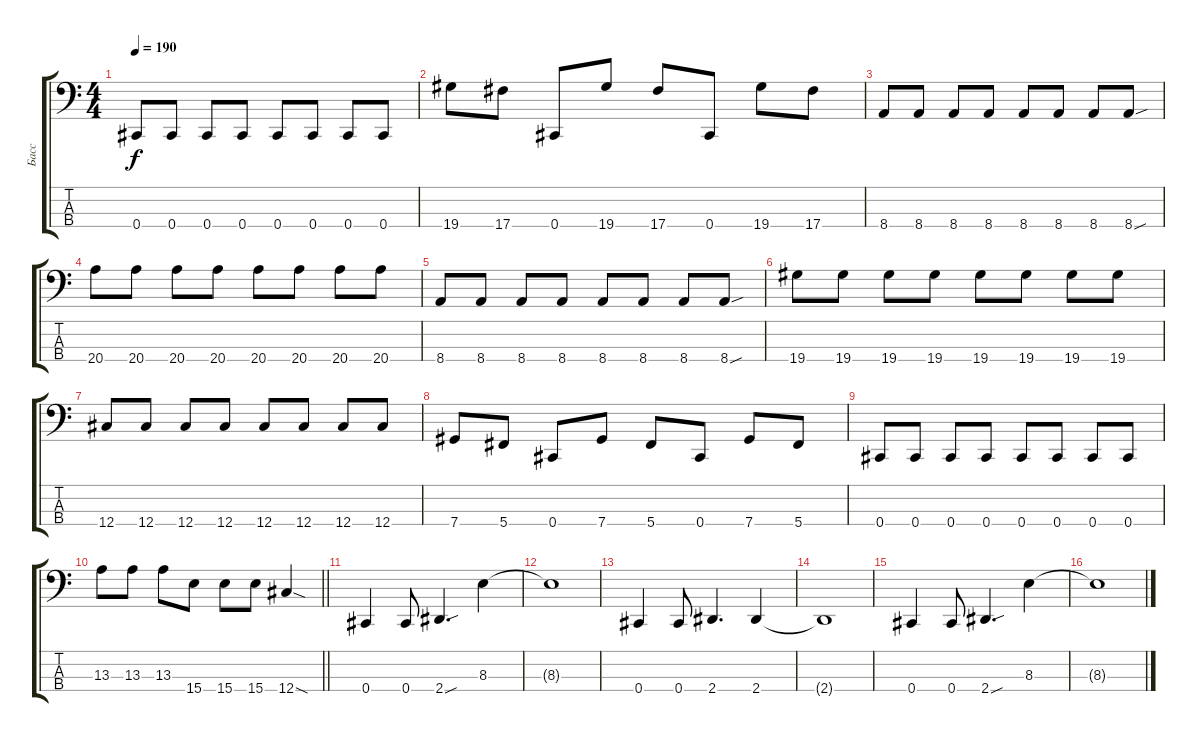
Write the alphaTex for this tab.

\track ("Басс" "Басс") {instrument electricbasspick}
\staff {score tabs}
\tuning (Gb2 Db2 Ab1 Db1) {hide}
\ts (4 4)
\tempo 190
\clef f4
\ks c
0.4.8{dy f} 0.4.8 0.4.8 0.4.8 0.4.8 0.4.8 0.4.8 0.4.8 |
19.4.8 17.4.8 0.4.8 19.4.8 17.4.8 0.4.8 19.4.8 17.4.8 |
8.4.8 8.4.8 8.4.8 8.4.8 8.4.8 8.4.8 8.4.8 8.4{sou}.8 |
20.4.8 20.4.8 20.4.8 20.4.8 20.4.8 20.4.8 20.4.8 20.4.8 |
8.4.8 8.4.8 8.4.8 8.4.8 8.4.8 8.4.8 8.4.8 8.4{sou}.8 |
19.4.8 19.4.8 19.4.8 19.4.8 19.4.8 19.4.8 19.4.8 19.4.8 |
12.4.8 12.4.8 12.4.8 12.4.8 12.4.8 12.4.8 12.4.8 12.4.8 |
7.4.8 5.4.8 0.4.8 7.4.8 5.4.8 0.4.8 7.4.8 5.4.8 |
0.4.8 0.4.8 0.4.8 0.4.8 0.4.8 0.4.8 0.4.8 0.4.8 |
\barLineRight lightlight
13.3.8 13.3.8 13.3.8 15.4.8 15.4.8 15.4.8 12.4{sod}.4 |
\section ("" "")
0.4.4 0.4.8 2.4{sou}.4{d} 8.3.4 |
8.3{t}.1 |
0.4.4 0.4.8 2.4.4{d} 2.4.4 |
2.4{t}.1 |
0.4.4 0.4.8 2.4{sou}.4{d} 8.3.4 |
8.3{t}.1
